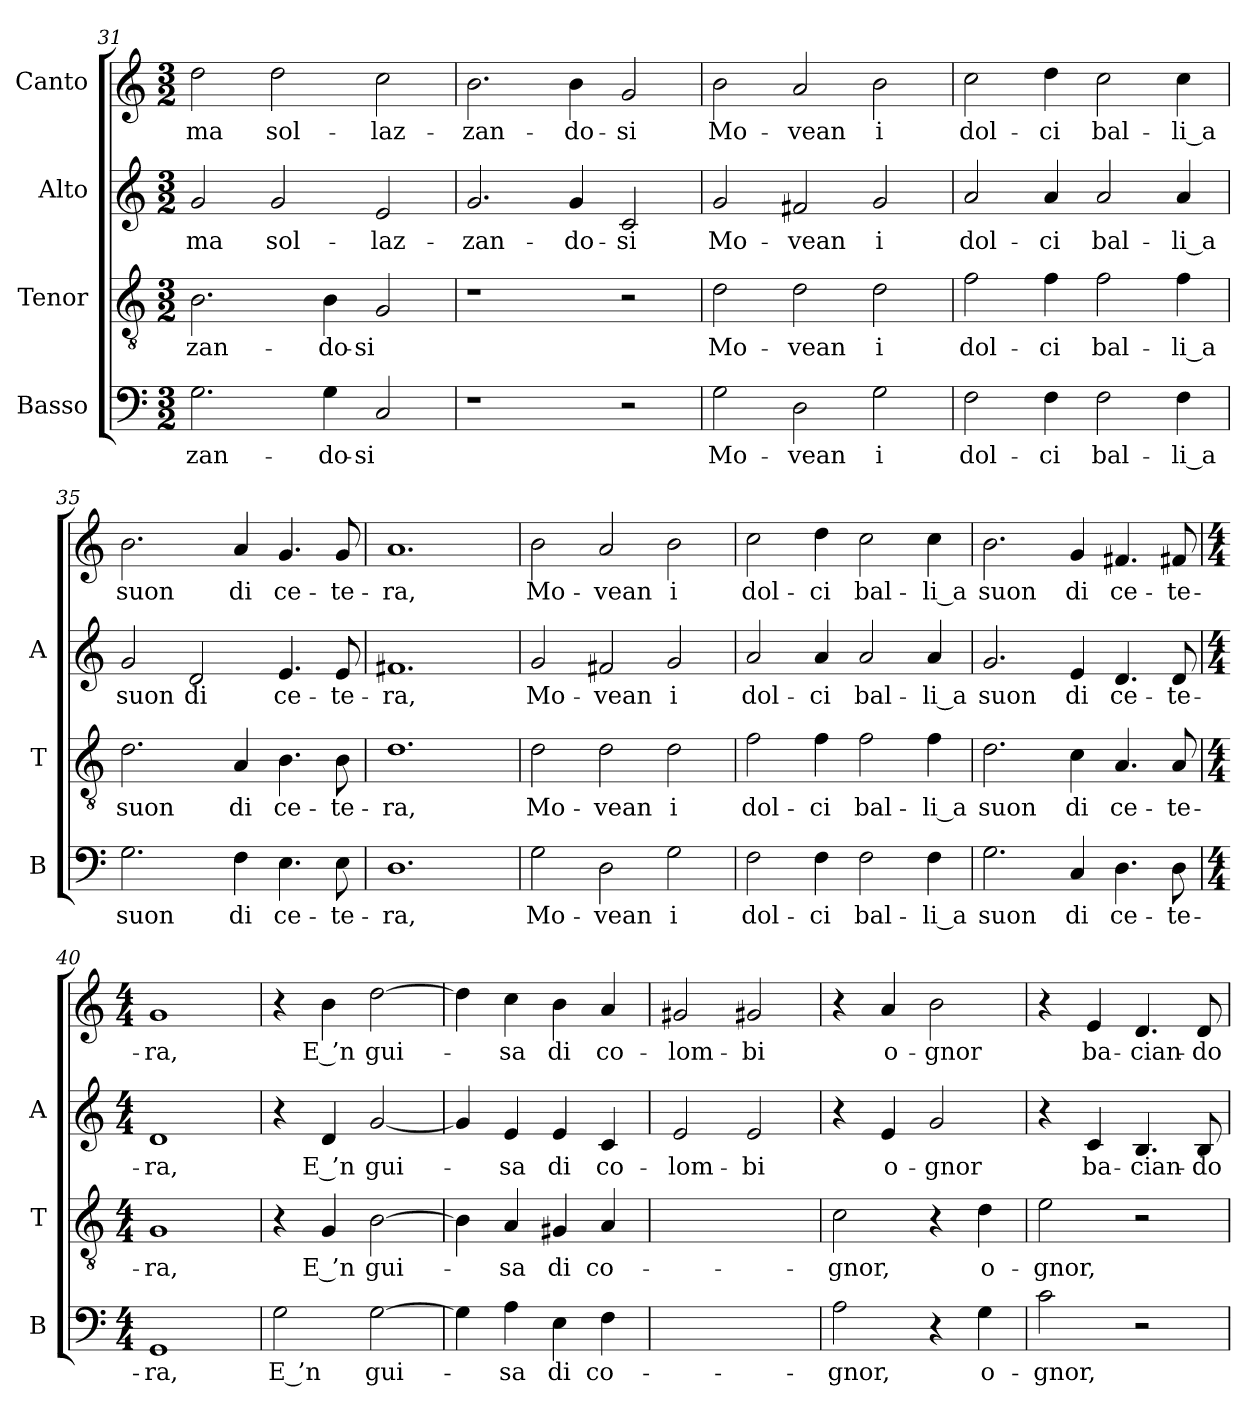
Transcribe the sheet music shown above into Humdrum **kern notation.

**kern	**text	**kern	**text	**kern	**text	**kern	**text
*part4	*part4	*part3	*part3	*part2	*part2	*part1	*part1
*staff4	*staff4	*staff3	*staff3	*staff2	*staff2	*staff1	*staff1
*I"Basso	*	*I"Tenor	*	*I"Alto	*	*I"Canto	*
*I'B	*	*I'T	*	*I'A	*	*	*
*clefF4	*	*clefGv2	*	*clefG2	*	*clefG2	*
*k[]	*	*k[]	*	*k[]	*	*k[]	*
*C:	*	*C:	*	*C:	*	*C:	*
*M3/2	*	*M3/2	*	*M3/2	*	*M3/2	*
=31	=31	=31	=31	=31	=31	=31	=31
2.G	zan-	2.B	zan-	2g	-ma	2dd	-ma
.	.	.	.	2g	sol-	2dd	sol-
4G	do-	4B	do-	.	.	.	.
2C	-si	2G	-si	2e	laz-	2cc	laz-
=32	=32	=32	=32	=32	=32	=32	=32
1r	.	1r	.	2.g	zan-	2.b	zan-
.	.	.	.	4g	do-	4b	do-
2r	.	2r	.	2c	-si	2g	-si
=33	=33	=33	=33	=33	=33	=33	=33
2G	Mo-	2d	Mo-	2g	Mo-	2b	Mo-
2D	-vean	2d	-vean	2f#X	-vean	2a	-vean
2G	-i	2d	-i	2g	-i	2b	-i
=34	=34	=34	=34	=34	=34	=34	=34
2F	dol-	2f	dol-	2a	dol-	2cc	dol-
4F	-ci	4f	-ci	4a	-ci	4dd	-ci
2F	bal-	2f	bal-	2a	bal-	2cc	bal-
4F	-li_a	4f	-li_a	4a	-li_a	4cc	-li_a
=35	=35	=35	=35	=35	=35	=35	=35
2.G	-suon	2.d	-suon	2g	-suon	2.b	-suon
.	.	.	.	2d	-di	.	.
4F	-di	4A	-di	.	.	4a	-di
4.E	ce-	4.B	ce-	4.e	ce-	4.g	ce-
8E	te-	8B	te-	8e	te-	8g	te-
=36	=36	=36	=36	=36	=36	=36	=36
1.D	-ra,	1.d	-ra,	1.f#X	-ra,	1.a	-ra,
=37	=37	=37	=37	=37	=37	=37	=37
2G	Mo-	2d	Mo-	2g	Mo-	2b	Mo-
2D	-vean	2d	-vean	2f#X	-vean	2a	-vean
2G	-i	2d	-i	2g	-i	2b	-i
=38	=38	=38	=38	=38	=38	=38	=38
2F	dol-	2f	dol-	2a	dol-	2cc	dol-
4F	-ci	4f	-ci	4a	-ci	4dd	-ci
2F	bal-	2f	bal-	2a	bal-	2cc	bal-
4F	-li_a	4f	-li_a	4a	-li_a	4cc	-li_a
=39	=39	=39	=39	=39	=39	=39	=39
2.G	-suon	2.d	-suon	2.g	-suon	2.b	-suon
4C	-di	4c	-di	4e	-di	4g	-di
4.D	ce-	4.A	ce-	4.d	ce-	4.f#X	ce-
8D	te-	8A	te-	8d	te-	8f#X	te-
=40	=40	=40	=40	=40	=40	=40	=40
*M4/4	*	*M4/4	*	*M4/4	*	*M4/4	*
1GG	-ra,	1G	-ra,	1d	-ra,	1g	-ra,
=41	=41	=41	=41	=41	=41	=41	=41
2G	-E ’n	4r	.	4r	.	4r	.
.	.	4G	-E ’n	4d	-E ’n	4b	-E ’n
[2G	gui-	[2B	gui-	[2g	gui-	[2dd	gui-
=42	=42	=42	=42	=42	=42	=42	=42
4G]	.	4B]	.	4g]	.	4dd]	.
4A	-sa	4A	-sa	4e	-sa	4cc	-sa
4E	-di	4G#X	-di	4e	-di	4b	-di
4F	co-	4A	co-	4c	co-	4a	co-
=43	=43	=43	=43	=43	=43	=43	=43
1ryy	.	1ryy	.	2e	lom-	2g#X	lom-
.	.	.	.	2e	-bi	2g#X	-bi
=44	=44	=44	=44	=44	=44	=44	=44
2A	-gnor,	2c	-gnor,	4r	.	4r	.
.	.	.	.	4e	o-	4a	o-
4r	.	4r	.	2g	-gnor	2b	-gnor
4G	o-	4d	o-	.	.	.	.
=45	=45	=45	=45	=45	=45	=45	=45
2c	-gnor,	2e	-gnor,	4r	.	4r	.
.	.	.	.	4c	ba-	4e	ba-
2r	.	2r	.	4.B	cian-	4.d	cian-
.	.	.	.	8B	do-	8d	do-
=	=	=	=	=	=	=	=
*-	*-	*-	*-	*-	*-	*-	*-
